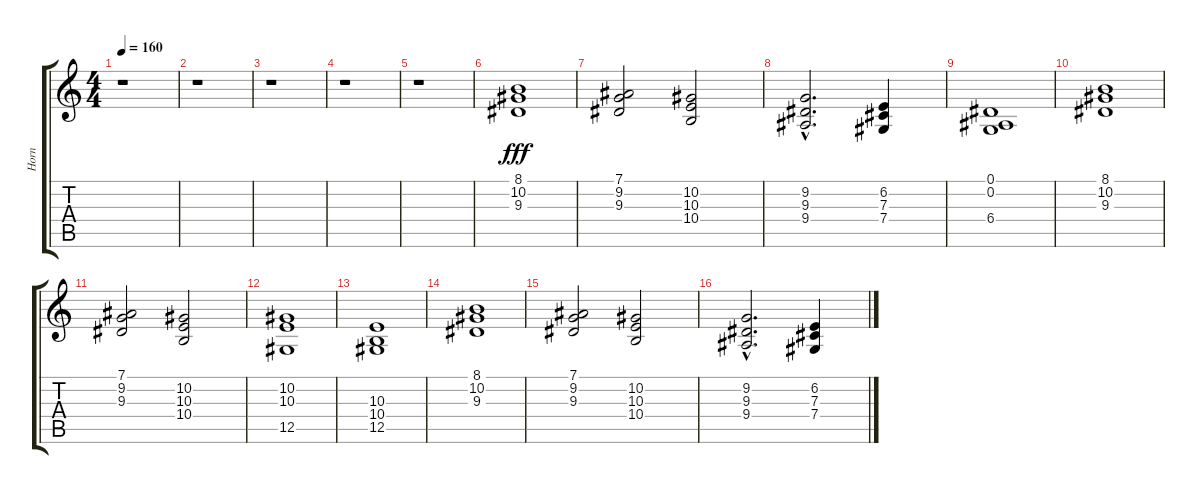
\track ("Horn" "Horn") {instrument frenchhorn}
\staff {score tabs}
\tuning (Eb4 Bb3 Gb3 Db3 Ab2 Eb2) {hide}
\ts (4 4)
\tempo 160
\clef g2
\ks c
r.1{dy fff} |
r.1 |
r.1 |
r.1 |
r.1 |
(8.1 10.2 9.3).1 |
(7.1 9.2 9.3).2 (10.2 10.3 10.4).2 |
(9.2{hac} 9.3{hac} 9.4{hac}).2{d} (6.2 7.3 7.4).4 |
(0.1 0.2 6.4).1 |
(8.1 10.2 9.3).1 |
(7.1 9.2 9.3).2 (10.2 10.3 10.4).2 |
(10.2 10.3 12.5).1 |
(10.3 10.4 12.5).1 |
(8.1 10.2 9.3).1 |
(7.1 9.2 9.3).2 (10.2 10.3 10.4).2 |
(9.2{hac} 9.3{hac} 9.4{hac}).2{d} (6.2 7.3 7.4).4
